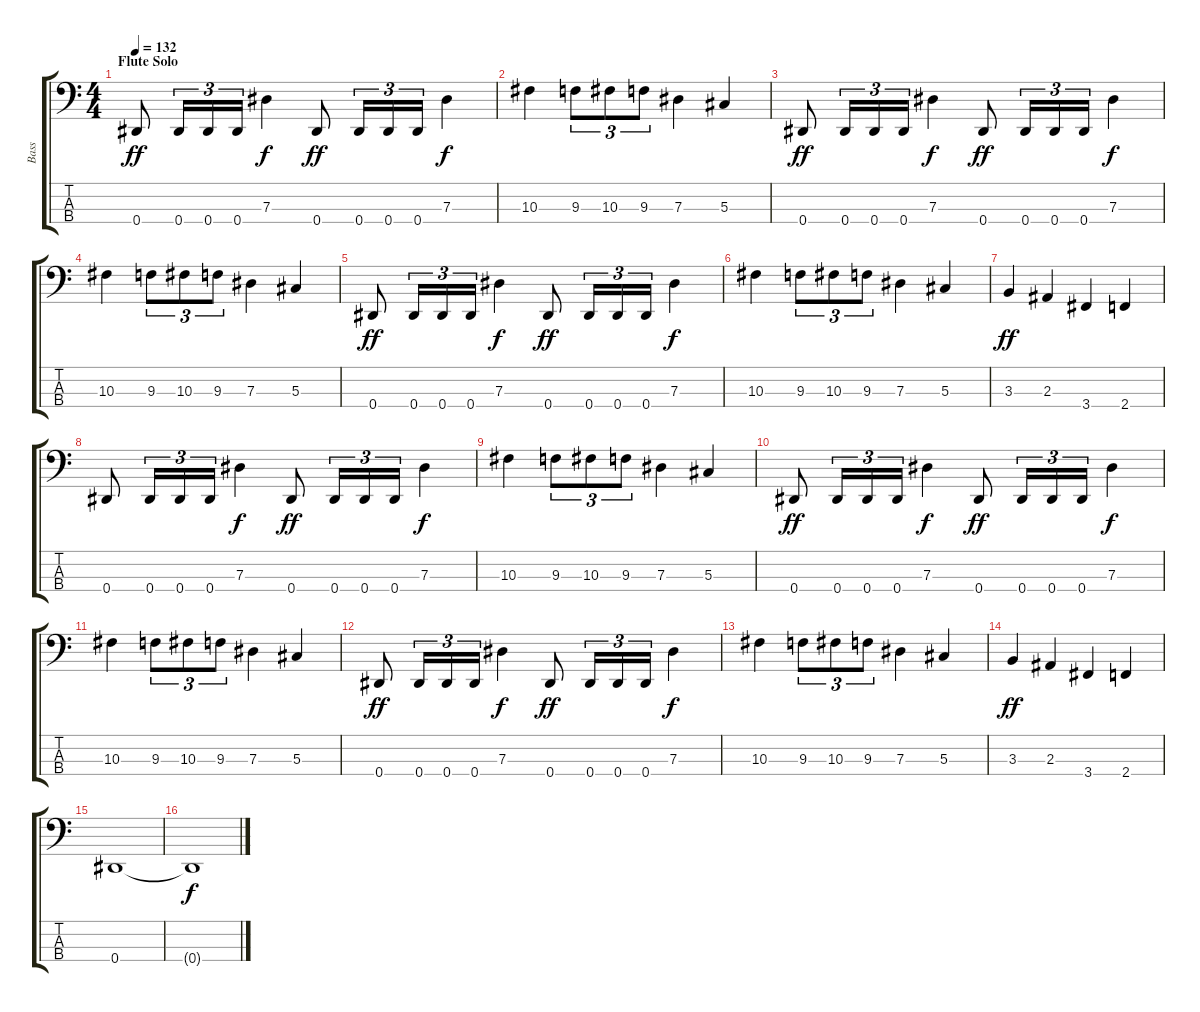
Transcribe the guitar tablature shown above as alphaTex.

\track ("Bass" "Bass") {instrument slapbass2}
\staff {score tabs}
\tuning (Gb2 Db2 Ab1 Eb1) {hide}
\ts (4 4)
\section ("" "Flute Solo")
\tempo 132
\clef f4
\ks c
0.4.8{dy ff} 0.4.16{tu (3 2)} 0.4.16{tu (3 2)} 0.4.16{tu (3 2)} 7.3.4{dy f} 0.4.8{dy ff} 0.4.16{tu (3 2)} 0.4.16{tu (3 2)} 0.4.16{tu (3 2)} 7.3.4{dy f} |
10.3.4 9.3.8{tu (3 2)} 10.3.8{tu (3 2)} 9.3.8{tu (3 2)} 7.3.4 5.3.4 |
0.4.8{dy ff} 0.4.16{tu (3 2)} 0.4.16{tu (3 2)} 0.4.16{tu (3 2)} 7.3.4{dy f} 0.4.8{dy ff} 0.4.16{tu (3 2)} 0.4.16{tu (3 2)} 0.4.16{tu (3 2)} 7.3.4{dy f} |
10.3.4 9.3.8{tu (3 2)} 10.3.8{tu (3 2)} 9.3.8{tu (3 2)} 7.3.4 5.3.4 |
0.4.8{dy ff} 0.4.16{tu (3 2)} 0.4.16{tu (3 2)} 0.4.16{tu (3 2)} 7.3.4{dy f} 0.4.8{dy ff} 0.4.16{tu (3 2)} 0.4.16{tu (3 2)} 0.4.16{tu (3 2)} 7.3.4{dy f} |
10.3.4 9.3.8{tu (3 2)} 10.3.8{tu (3 2)} 9.3.8{tu (3 2)} 7.3.4 5.3.4 |
3.3.4{dy ff} 2.3.4 3.4.4 2.4.4 |
0.4.8 0.4.16{tu (3 2)} 0.4.16{tu (3 2)} 0.4.16{tu (3 2)} 7.3.4{dy f} 0.4.8{dy ff} 0.4.16{tu (3 2)} 0.4.16{tu (3 2)} 0.4.16{tu (3 2)} 7.3.4{dy f} |
10.3.4 9.3.8{tu (3 2)} 10.3.8{tu (3 2)} 9.3.8{tu (3 2)} 7.3.4 5.3.4 |
0.4.8{dy ff} 0.4.16{tu (3 2)} 0.4.16{tu (3 2)} 0.4.16{tu (3 2)} 7.3.4{dy f} 0.4.8{dy ff} 0.4.16{tu (3 2)} 0.4.16{tu (3 2)} 0.4.16{tu (3 2)} 7.3.4{dy f} |
10.3.4 9.3.8{tu (3 2)} 10.3.8{tu (3 2)} 9.3.8{tu (3 2)} 7.3.4 5.3.4 |
0.4.8{dy ff} 0.4.16{tu (3 2)} 0.4.16{tu (3 2)} 0.4.16{tu (3 2)} 7.3.4{dy f} 0.4.8{dy ff} 0.4.16{tu (3 2)} 0.4.16{tu (3 2)} 0.4.16{tu (3 2)} 7.3.4{dy f} |
10.3.4 9.3.8{tu (3 2)} 10.3.8{tu (3 2)} 9.3.8{tu (3 2)} 7.3.4 5.3.4 |
3.3.4{dy ff} 2.3.4 3.4.4 2.4.4 |
0.4.1 |
0.4{t}.1{dy f}
